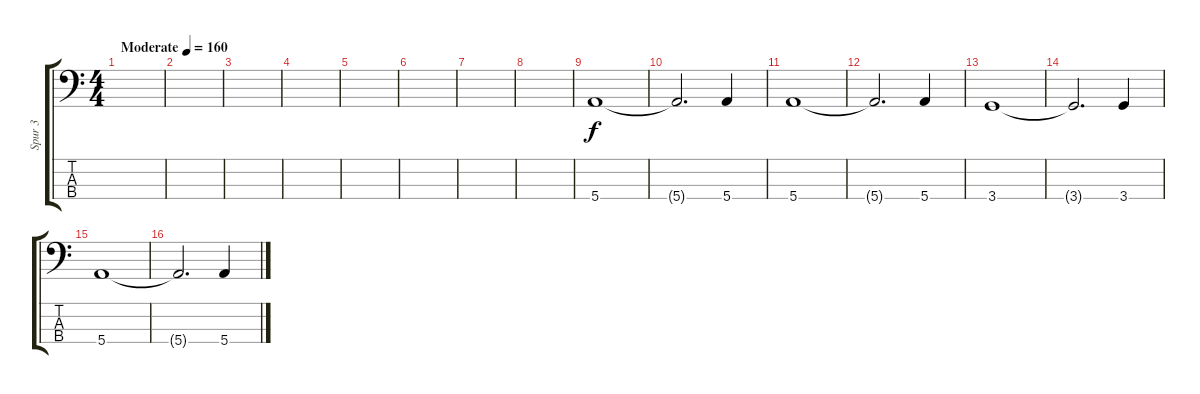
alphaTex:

\track ("Spur 3" "Spur 3") {instrument electricbasspick}
\staff {score tabs}
\tuning (G2 D2 A1 E1) {hide}
\ts (4 4)
\tempo (160 "Moderate")
\clef f4
\ks c
|
|
|
|
|
|
|
|
5.4.1 |
5.4{t}.2{d} 5.4.4 |
5.4.1 |
5.4{t}.2{d} 5.4.4 |
3.4.1 |
3.4{t}.2{d} 3.4.4 |
5.4.1 |
5.4{t}.2{d} 5.4.4
